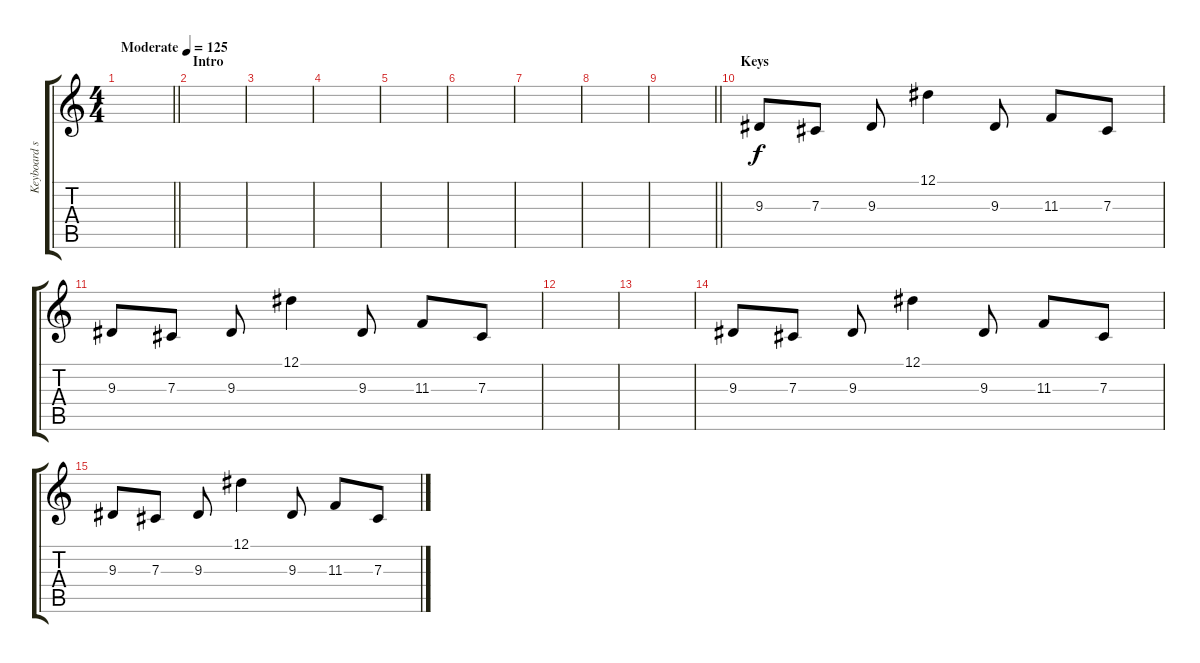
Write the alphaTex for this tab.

\track ("Keyboard stuff" "Keyboard s") {instrument pad1newage}
\staff {score tabs}
\tuning (Eb4 Bb3 Gb3 Db3 Ab2 Eb2) {hide}
\ts (4 4)
\tempo (125 "Moderate")
\clef g2
\barLineRight lightlight
\ks c
|
\section ("" "Intro")
|
|
|
|
|
|
|
\barLineRight lightlight
|
\section ("" "Keys")
9.3.8 7.3.8 9.3.8 12.1.4 9.3.8 11.3.8 7.3.8 |
9.3.8 7.3.8 9.3.8 12.1.4 9.3.8 11.3.8 7.3.8 |
|
|
9.3.8 7.3.8 9.3.8 12.1.4 9.3.8 11.3.8 7.3.8 |
9.3.8 7.3.8 9.3.8 12.1.4 9.3.8 11.3.8 7.3.8
